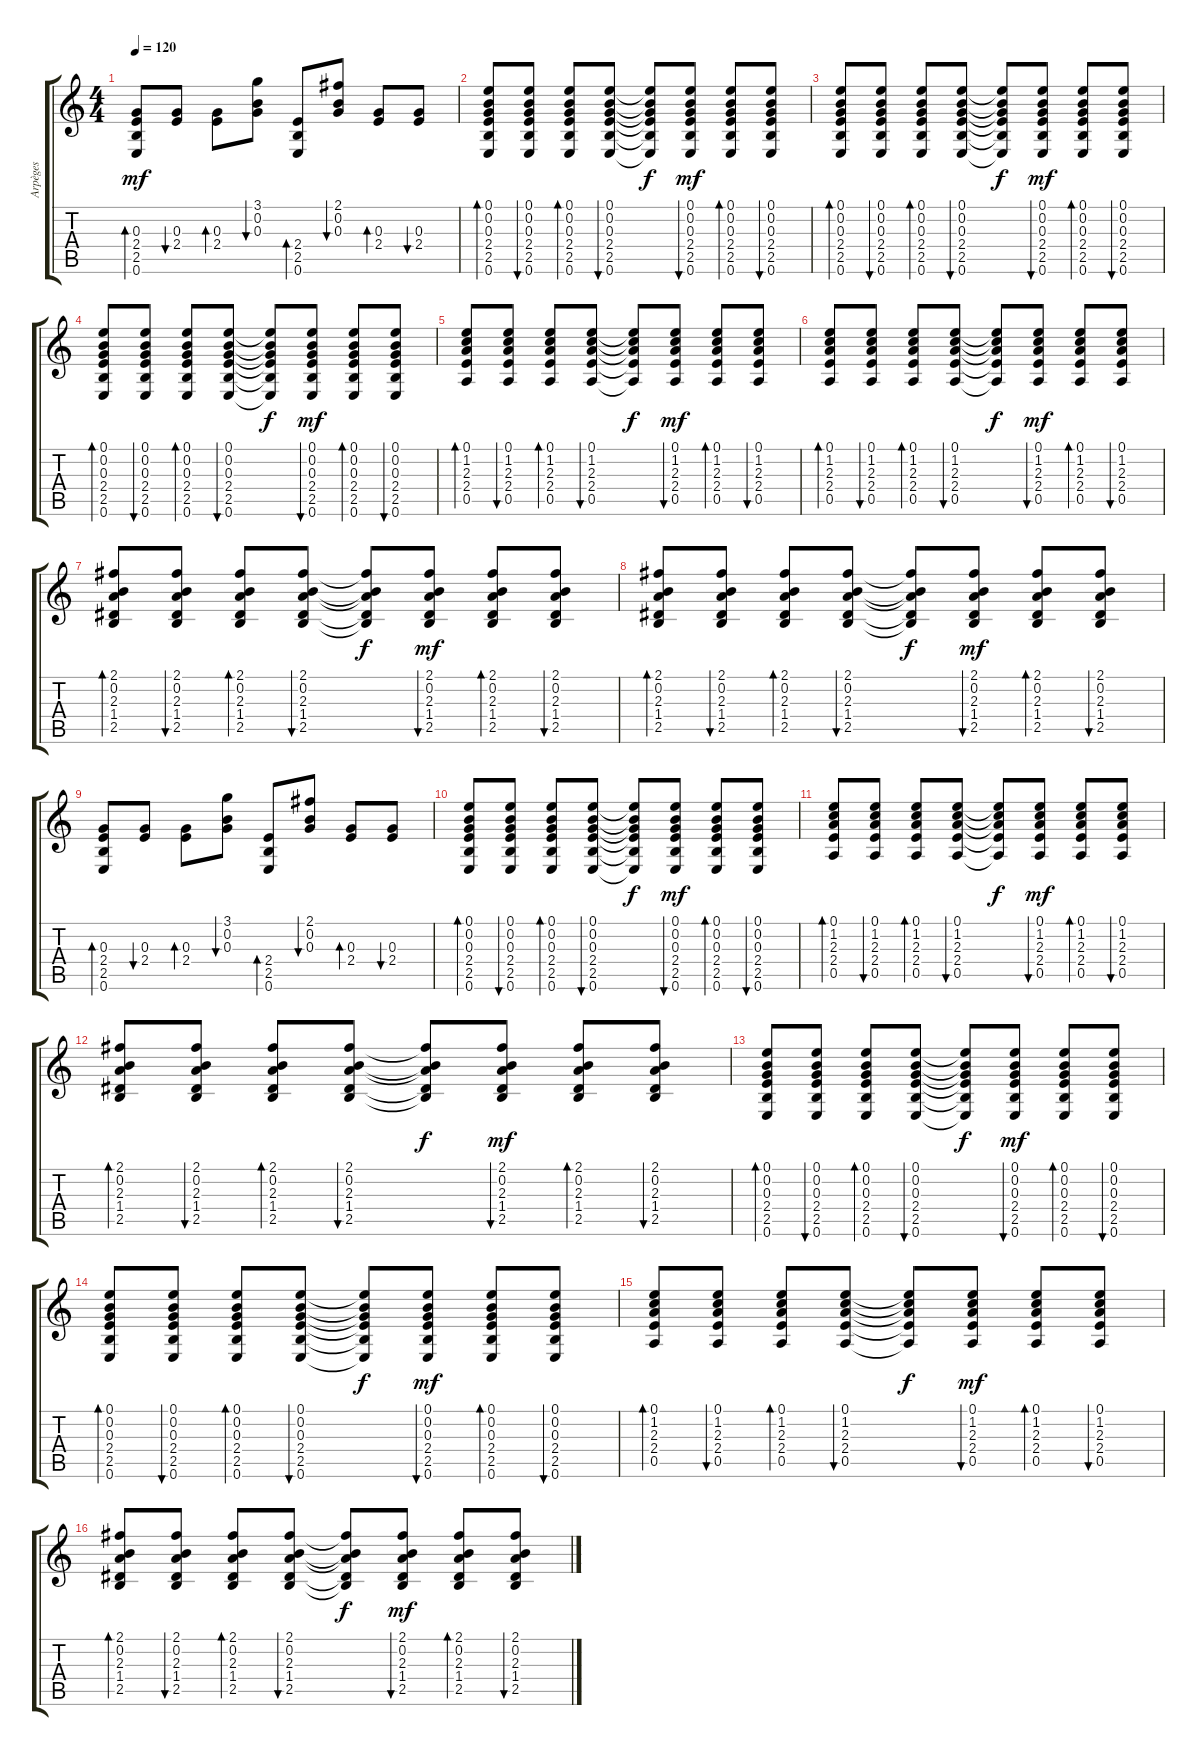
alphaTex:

\track ("Arpèges" "Arpèges") {mute instrument acousticguitarsteel}
\staff {score tabs}
\tuning (E4 B3 G3 D3 A2 E2) {hide}
\ts (4 4)
\tempo 120
\clef g2
\ks c
(0.3 2.4 2.5 0.6).8{bd 60 dy mf} (0.3 2.4).8{bu 60} (0.3 2.4).8{bd 60} (3.1 0.2 0.3).8{bu 60} (2.4 2.5 0.6).8{bd 60} (2.1 0.2 0.3).8{bu 60} (0.3 2.4).8{bd 60} (0.3 2.4).8{bu 60} |
(0.1 0.2 0.3 2.4 2.5 0.6).8{bd 60} (0.1 0.2 0.3 2.4 2.5 0.6).8{bu 60} (0.1 0.2 0.3 2.4 2.5 0.6).8{bd 120} (0.1 0.2 0.3 2.4 2.5 0.6).8{bu 60} (0.1{t} 0.2{t} 0.3{t} 2.4{t} 2.5{t} 0.6{t}).8{dy f} (0.1 0.2 0.3 2.4 2.5 0.6).8{bu 60 dy mf} (0.1 0.2 0.3 2.4 2.5 0.6).8{bd 60} (0.1 0.2 0.3 2.4 2.5 0.6).8{bu 60} |
(0.1 0.2 0.3 2.4 2.5 0.6).8{bd 60} (0.1 0.2 0.3 2.4 2.5 0.6).8{bu 60} (0.1 0.2 0.3 2.4 2.5 0.6).8{bd 120} (0.1 0.2 0.3 2.4 2.5 0.6).8{bu 60} (0.1{t} 0.2{t} 0.3{t} 2.4{t} 2.5{t} 0.6{t}).8{dy f} (0.1 0.2 0.3 2.4 2.5 0.6).8{bu 60 dy mf} (0.1 0.2 0.3 2.4 2.5 0.6).8{bd 60} (0.1 0.2 0.3 2.4 2.5 0.6).8{bu 60} |
(0.1 0.2 0.3 2.4 2.5 0.6).8{bd 60} (0.1 0.2 0.3 2.4 2.5 0.6).8{bu 60} (0.1 0.2 0.3 2.4 2.5 0.6).8{bd 120} (0.1 0.2 0.3 2.4 2.5 0.6).8{bu 60} (0.1{t} 0.2{t} 0.3{t} 2.4{t} 2.5{t} 0.6{t}).8{dy f} (0.1 0.2 0.3 2.4 2.5 0.6).8{bu 60 dy mf} (0.1 0.2 0.3 2.4 2.5 0.6).8{bd 60} (0.1 0.2 0.3 2.4 2.5 0.6).8{bu 60} |
(0.1 1.2 2.3 2.4 0.5).8{bd 60} (0.1 1.2 2.3 2.4 0.5).8{bu 60} (0.1 1.2 2.3 2.4 0.5).8{bd 60} (0.1 1.2 2.3 2.4 0.5).8{bu 60} (0.1{t} 1.2{t} 2.3{t} 2.4{t} 0.5{t}).8{dy f} (0.1 1.2 2.3 2.4 0.5).8{bu 60 dy mf} (0.1 1.2 2.3 2.4 0.5).8{bd 60} (0.1 1.2 2.3 2.4 0.5).8{bu 60} |
(0.1 1.2 2.3 2.4 0.5).8{bd 60} (0.1 1.2 2.3 2.4 0.5).8{bu 60} (0.1 1.2 2.3 2.4 0.5).8{bd 60} (0.1 1.2 2.3 2.4 0.5).8{bu 60} (0.1{t} 1.2{t} 2.3{t} 2.4{t} 0.5{t}).8{dy f} (0.1 1.2 2.3 2.4 0.5).8{bu 60 dy mf} (0.1 1.2 2.3 2.4 0.5).8{bd 60} (0.1 1.2 2.3 2.4 0.5).8{bu 60} |
(2.1 0.2 2.3 1.4 2.5).8{bd 60} (2.1 0.2 2.3 1.4 2.5).8{bu 60} (2.1 0.2 2.3 1.4 2.5).8{bd 60} (2.1 0.2 2.3 1.4 2.5).8{bu 60} (2.1{t} 0.2{t} 2.3{t} 1.4{t} 2.5{t}).8{dy f} (2.1 0.2 2.3 1.4 2.5).8{bu 60 dy mf} (2.1 0.2 2.3 1.4 2.5).8{bd 60} (2.1 0.2 2.3 1.4 2.5).8{bu 60} |
(2.1 0.2 2.3 1.4 2.5).8{bd 60} (2.1 0.2 2.3 1.4 2.5).8{bu 60} (2.1 0.2 2.3 1.4 2.5).8{bd 60} (2.1 0.2 2.3 1.4 2.5).8{bu 60} (2.1{t} 0.2{t} 2.3{t} 1.4{t} 2.5{t}).8{dy f} (2.1 0.2 2.3 1.4 2.5).8{bu 60 dy mf} (2.1 0.2 2.3 1.4 2.5).8{bd 60} (2.1 0.2 2.3 1.4 2.5).8{bu 60} |
(0.3 2.4 2.5 0.6).8{bd 60} (0.3 2.4).8{bu 60} (0.3 2.4).8{bd 60} (3.1 0.2 0.3).8{bu 60} (2.4 2.5 0.6).8{bd 60} (2.1 0.2 0.3).8{bu 60} (0.3 2.4).8{bd 60} (0.3 2.4).8{bu 60} |
(0.1 0.2 0.3 2.4 2.5 0.6).8{bd 60} (0.1 0.2 0.3 2.4 2.5 0.6).8{bu 60} (0.1 0.2 0.3 2.4 2.5 0.6).8{bd 120} (0.1 0.2 0.3 2.4 2.5 0.6).8{bu 60} (0.1{t} 0.2{t} 0.3{t} 2.4{t} 2.5{t} 0.6{t}).8{dy f} (0.1 0.2 0.3 2.4 2.5 0.6).8{bu 60 dy mf} (0.1 0.2 0.3 2.4 2.5 0.6).8{bd 60} (0.1 0.2 0.3 2.4 2.5 0.6).8{bu 60} |
(0.1 1.2 2.3 2.4 0.5).8{bd 60} (0.1 1.2 2.3 2.4 0.5).8{bu 60} (0.1 1.2 2.3 2.4 0.5).8{bd 60} (0.1 1.2 2.3 2.4 0.5).8{bu 60} (0.1{t} 1.2{t} 2.3{t} 2.4{t} 0.5{t}).8{dy f} (0.1 1.2 2.3 2.4 0.5).8{bu 60 dy mf} (0.1 1.2 2.3 2.4 0.5).8{bd 60} (0.1 1.2 2.3 2.4 0.5).8{bu 60} |
(2.1 0.2 2.3 1.4 2.5).8{bd 60} (2.1 0.2 2.3 1.4 2.5).8{bu 60} (2.1 0.2 2.3 1.4 2.5).8{bd 60} (2.1 0.2 2.3 1.4 2.5).8{bu 60} (2.1{t} 0.2{t} 2.3{t} 1.4{t} 2.5{t}).8{dy f} (2.1 0.2 2.3 1.4 2.5).8{bu 60 dy mf} (2.1 0.2 2.3 1.4 2.5).8{bd 60} (2.1 0.2 2.3 1.4 2.5).8{bu 60} |
(0.1 0.2 0.3 2.4 2.5 0.6).8{bd 60} (0.1 0.2 0.3 2.4 2.5 0.6).8{bu 60} (0.1 0.2 0.3 2.4 2.5 0.6).8{bd 120} (0.1 0.2 0.3 2.4 2.5 0.6).8{bu 60} (0.1{t} 0.2{t} 0.3{t} 2.4{t} 2.5{t} 0.6{t}).8{dy f} (0.1 0.2 0.3 2.4 2.5 0.6).8{bu 60 dy mf} (0.1 0.2 0.3 2.4 2.5 0.6).8{bd 60} (0.1 0.2 0.3 2.4 2.5 0.6).8{bu 60} |
(0.1 0.2 0.3 2.4 2.5 0.6).8{bd 60} (0.1 0.2 0.3 2.4 2.5 0.6).8{bu 60} (0.1 0.2 0.3 2.4 2.5 0.6).8{bd 120} (0.1 0.2 0.3 2.4 2.5 0.6).8{bu 60} (0.1{t} 0.2{t} 0.3{t} 2.4{t} 2.5{t} 0.6{t}).8{dy f} (0.1 0.2 0.3 2.4 2.5 0.6).8{bu 60 dy mf} (0.1 0.2 0.3 2.4 2.5 0.6).8{bd 60} (0.1 0.2 0.3 2.4 2.5 0.6).8{bu 60} |
(0.1 1.2 2.3 2.4 0.5).8{bd 60} (0.1 1.2 2.3 2.4 0.5).8{bu 60} (0.1 1.2 2.3 2.4 0.5).8{bd 60} (0.1 1.2 2.3 2.4 0.5).8{bu 60} (0.1{t} 1.2{t} 2.3{t} 2.4{t} 0.5{t}).8{dy f} (0.1 1.2 2.3 2.4 0.5).8{bu 60 dy mf} (0.1 1.2 2.3 2.4 0.5).8{bd 60} (0.1 1.2 2.3 2.4 0.5).8{bu 60} |
(2.1 0.2 2.3 1.4 2.5).8{bd 60} (2.1 0.2 2.3 1.4 2.5).8{bu 60} (2.1 0.2 2.3 1.4 2.5).8{bd 60} (2.1 0.2 2.3 1.4 2.5).8{bu 60} (2.1{t} 0.2{t} 2.3{t} 1.4{t} 2.5{t}).8{dy f} (2.1 0.2 2.3 1.4 2.5).8{bu 60 dy mf} (2.1 0.2 2.3 1.4 2.5).8{bd 60} (2.1 0.2 2.3 1.4 2.5).8{bu 60}
